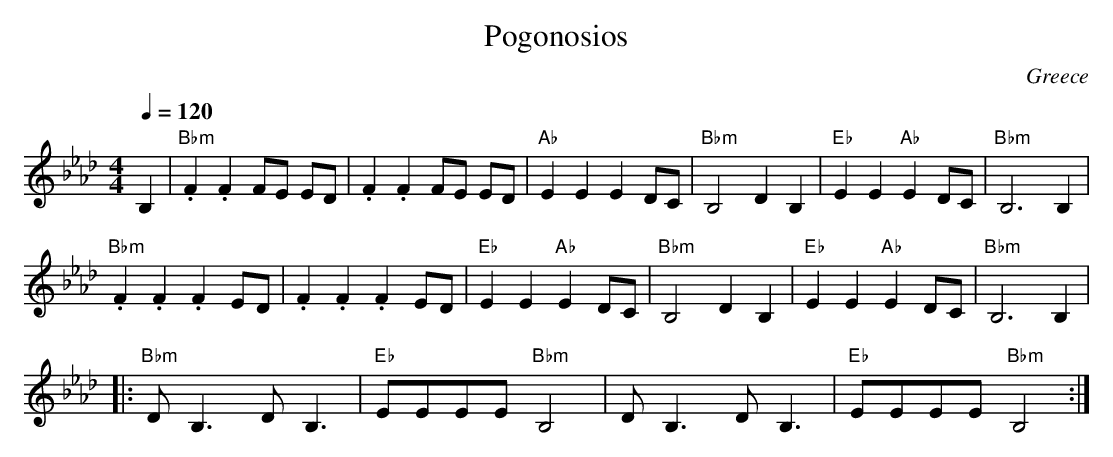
X:1
T:Pogonosios
O:Greece
M:4/4
L:1/8
Q:1/4=120
K:BbDor
   B,2                |!drum! "Bbm".F2 .F2 FE ED|.F2 .F2 FE ED|\
   "Ab"E2 E2 E2 DC    |"Bbm"B,4 D2B,2           |\
   "Eb"E2 E2 "Ab"E2 DC| "Bbm"B,6 B,2            |
   "Bbm".F2 .F2 .F2 ED|.F2 .F2 .F2 ED           |\
   "Eb"E2 E2 "Ab"E2 DC|"Bbm"B,4 D2B,2           |\
   "Eb"E2 E2 "Ab"E2 DC| "Bbm"B,6 B,2            |
|: "Bbm"DB,3 DB,3     |"Eb"EEEE "Bbm"B,4        |\
   DB,3 DB,3          |"Eb"EEEE "Bbm"B,4        :|
